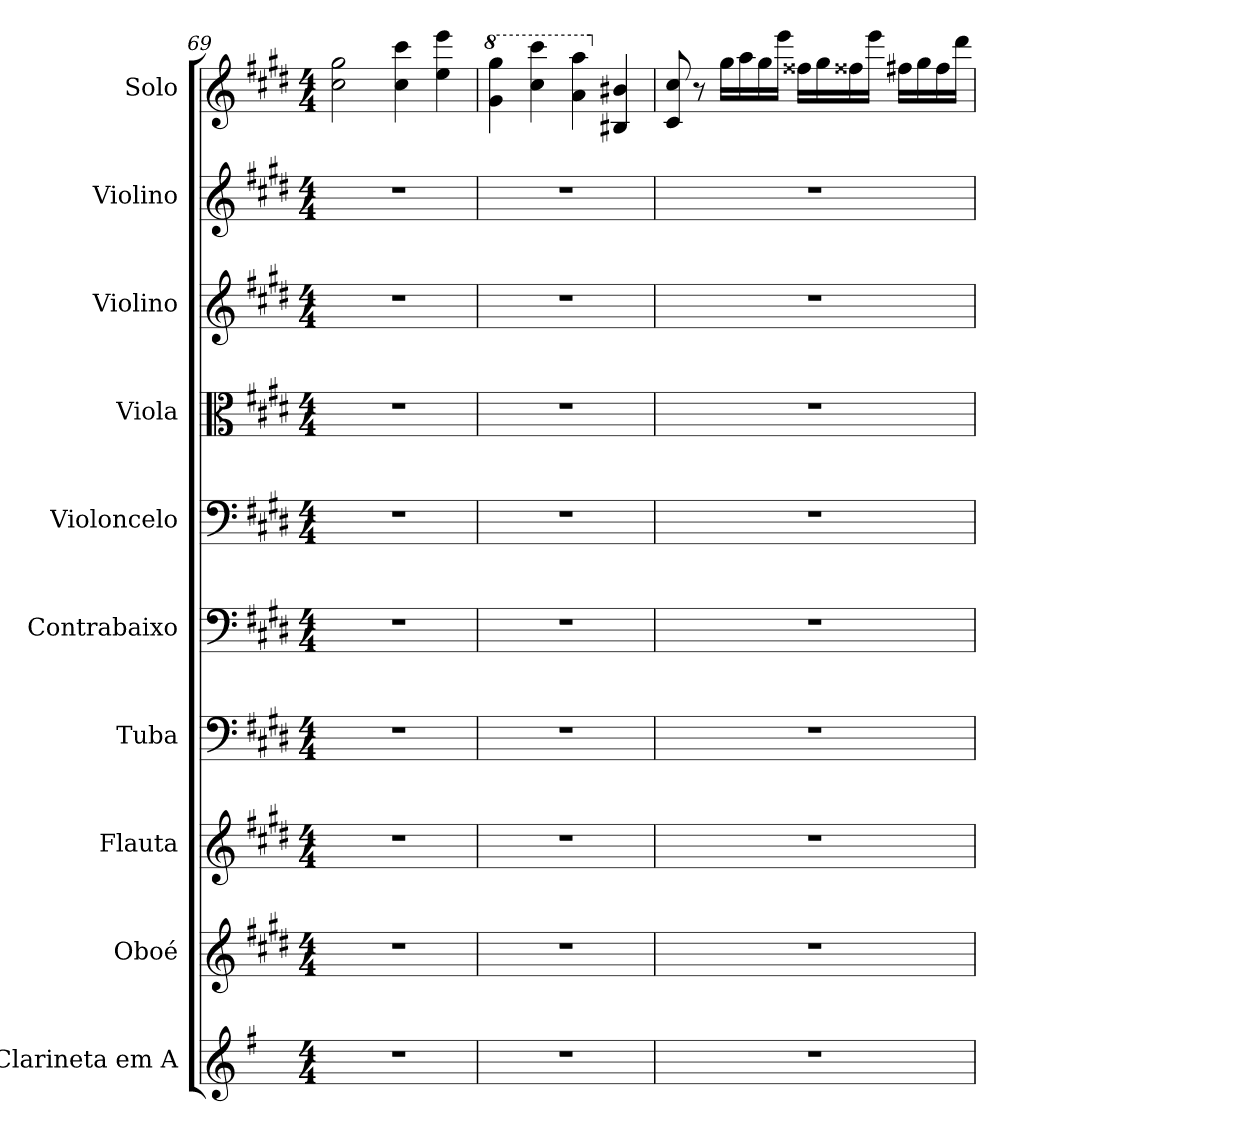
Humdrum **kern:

**kern	**kern	**kern	**kern	**kern	**kern	**kern	**kern	**kern	**kern
*part10	*part9	*part8	*part7	*part6	*part5	*part4	*part3	*part2	*part1
*staff10	*staff9	*staff8	*staff7	*staff6	*staff5	*staff4	*staff3	*staff2	*staff1
*I"Clarineta em A	*I"Oboé	*I"Flauta	*I"Tuba	*I"Contrabaixo	*I"Violoncelo	*I"Viola	*I"Violino	*I"Violino	*I"Solo
*I'Cl. A	*I'Ob.	*I'Fl.	*I'Tba.	*I'Cb.	*I'Vc.	*I'Vla	*I'Vln.	*I'Vln.	*I'Solo
*clefG2	*clefG2	*clefG2	*clefF4	*clefF4	*clefF4	*clefC3	*clefG2	*clefG2	*clefG2
*ITrd2c3	*	*	*	*ITrd7c12	*	*	*	*	*
*k[f#c#g#d#]	*k[f#c#g#d#]	*k[f#c#g#d#]	*k[f#c#g#d#]	*k[f#c#g#d#]	*k[f#c#g#d#]	*k[f#c#g#d#]	*k[f#c#g#d#]	*k[f#c#g#d#]	*k[f#c#g#d#]
*M4/4	*M4/4	*M4/4	*M4/4	*M4/4	*M4/4	*M4/4	*M4/4	*M4/4	*M4/4
=69	=69	=69	=69	=69	=69	=69	=69	=69	=69
1r	1r	1r	1r	1r	1r	1r	1r	1r	2cc#\ 2gg#\
.	.	.	.	.	.	.	.	.	4cc#\ 4ccc#\
.	.	.	.	.	.	.	.	.	4ee\ 4eee\
=70	=70	=70	=70	=70	=70	=70	=70	=70	=70
*	*	*	*	*	*	*	*	*	*8va
1r	1r	1r	1r	1r	1r	1r	1r	1r	4gg#\ 4ggg#\
.	.	.	.	.	.	.	.	.	4ccc#\ 4cccc#\
.	.	.	.	.	.	.	.	.	4aa\ 4aaa\
*	*	*	*	*	*	*	*	*	*X8va
.	.	.	.	.	.	.	.	.	4B#X/ 4b#X/
=71	=71	=71	=71	=71	=71	=71	=71	=71	=71
1r	1r	1r	1r	1r	1r	1r	1r	1r	8c#/ 8cc#/
.	.	.	.	.	.	.	.	.	8r
.	.	.	.	.	.	.	.	.	16gg#\LL
.	.	.	.	.	.	.	.	.	16aa\
.	.	.	.	.	.	.	.	.	16gg#\
.	.	.	.	.	.	.	.	.	16eee\JJ
.	.	.	.	.	.	.	.	.	16ff##X\LL
.	.	.	.	.	.	.	.	.	16gg#\
.	.	.	.	.	.	.	.	.	16ff##X\
.	.	.	.	.	.	.	.	.	16eee\JJ
.	.	.	.	.	.	.	.	.	16ff#X\LL
.	.	.	.	.	.	.	.	.	16gg#\
.	.	.	.	.	.	.	.	.	16ff#\
.	.	.	.	.	.	.	.	.	16ddd#\JJ
=	=	=	=	=	=	=	=	=	=
*-	*-	*-	*-	*-	*-	*-	*-	*-	*-
